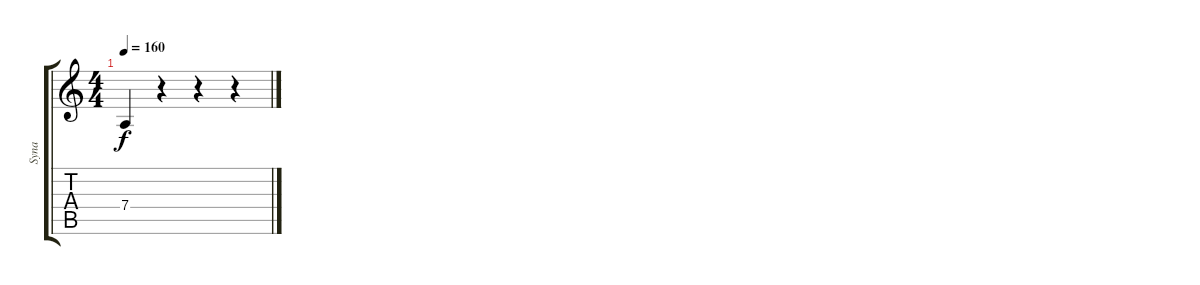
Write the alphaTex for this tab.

\track ("Syna" "Syna") {instrument stringensemble1}
\staff {score tabs}
\tuning (E4 B3 G3 D3 A2 E2) {hide}
\ts (4 4)
\tempo 160
\clef g2
\ks c
7.4.4{dy f} r.4 r.4 r.4
